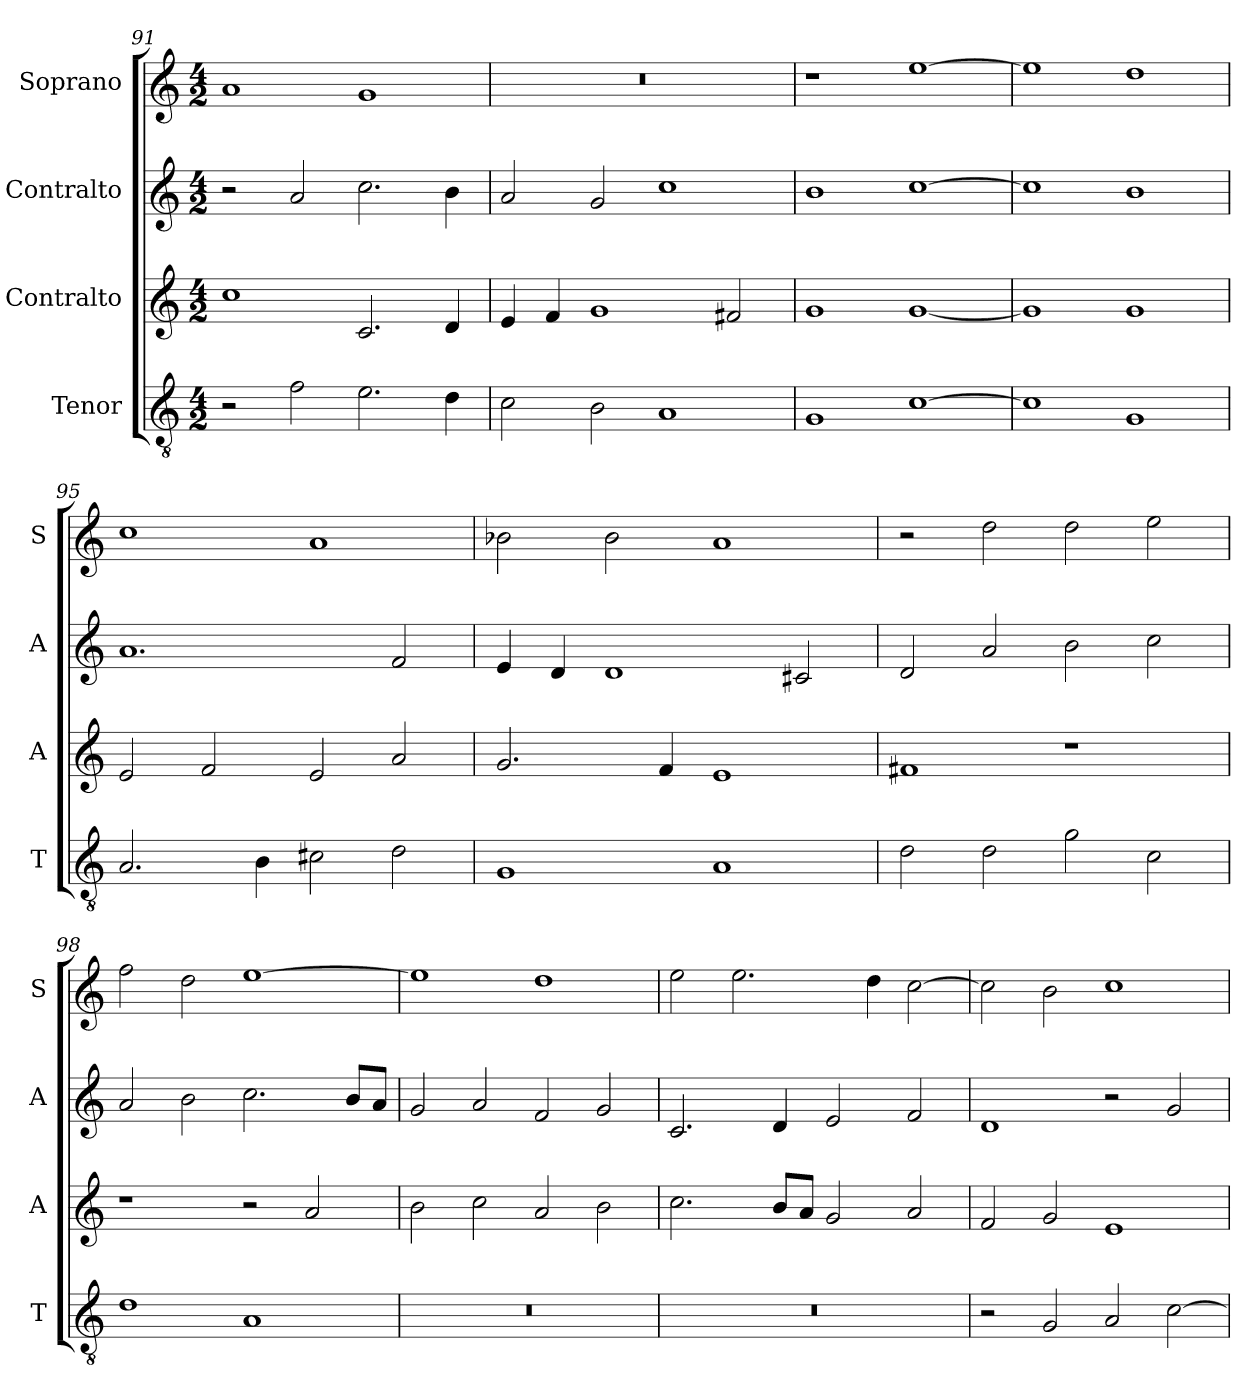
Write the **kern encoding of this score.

**kern	**kern	**kern	**kern
*part4	*part3	*part2	*part1
*staff4	*staff3	*staff2	*staff1
*I"Tenor	*I"Contralto	*I"Contralto	*I"Soprano
*I'T	*I'A	*I'A	*I'S
*clefGv2	*clefG2	*clefG2	*clefG2
*k[]	*k[]	*k[]	*k[]
*G:mix	*G:mix	*G:mix	*G:mix
*M4/2	*M4/2	*M4/2	*M4/2
=91	=91	=91	=91
2r	1cc	2r	1a
2f	.	2a	.
2.e	2.c	2.cc	1g
4d	4d	4b	.
=92	=92	=92	=92
2c	4e	2a	0r
.	4f	.	.
2B	1g	2g	.
1A	.	1cc	.
.	2f#X	.	.
=93	=93	=93	=93
1G	1g	1b	1r
[1c	[1g	[1cc	[1ee
=94	=94	=94	=94
1c]	1g]	1cc]	1ee]
1G	1g	1b	1dd
=95	=95	=95	=95
2.A	2e	1.a	1cc
.	2f	.	.
4B	.	.	.
2c#X	2e	.	1a
2d	2a	2f	.
=96	=96	=96	=96
1G	2.g	4e	2b-X
.	.	4d	.
.	.	1d	2b-
.	4f	.	.
1A	1e	.	1a
.	.	2c#X	.
=97	=97	=97	=97
2d	1f#X	2d	2r
2d	.	2a	2dd
2g	1r	2b	2dd
2c	.	2cc	2ee
=98	=98	=98	=98
1d	1r	2a	2ff
.	.	2b	2dd
1A	2r	2.cc	[1ee
.	2a	.	.
.	.	8b/L	.
.	.	8a/J	.
=99	=99	=99	=99
0r	2b	2g	1ee]
.	2cc	2a	.
.	2a	2f	1dd
.	2b	2g	.
=100	=100	=100	=100
0r	2.cc	2.c	2ee
.	.	.	2.ee
.	8b/L	4d	.
.	8a/J	.	.
.	2g	2e	.
.	.	.	4dd
.	2a	2f	[2cc
=101	=101	=101	=101
2r	2f	1d	2cc]
2G	2g	.	2b
2A	1e	2r	1cc
[2c	.	2g	.
=	=	=	=
*-	*-	*-	*-
